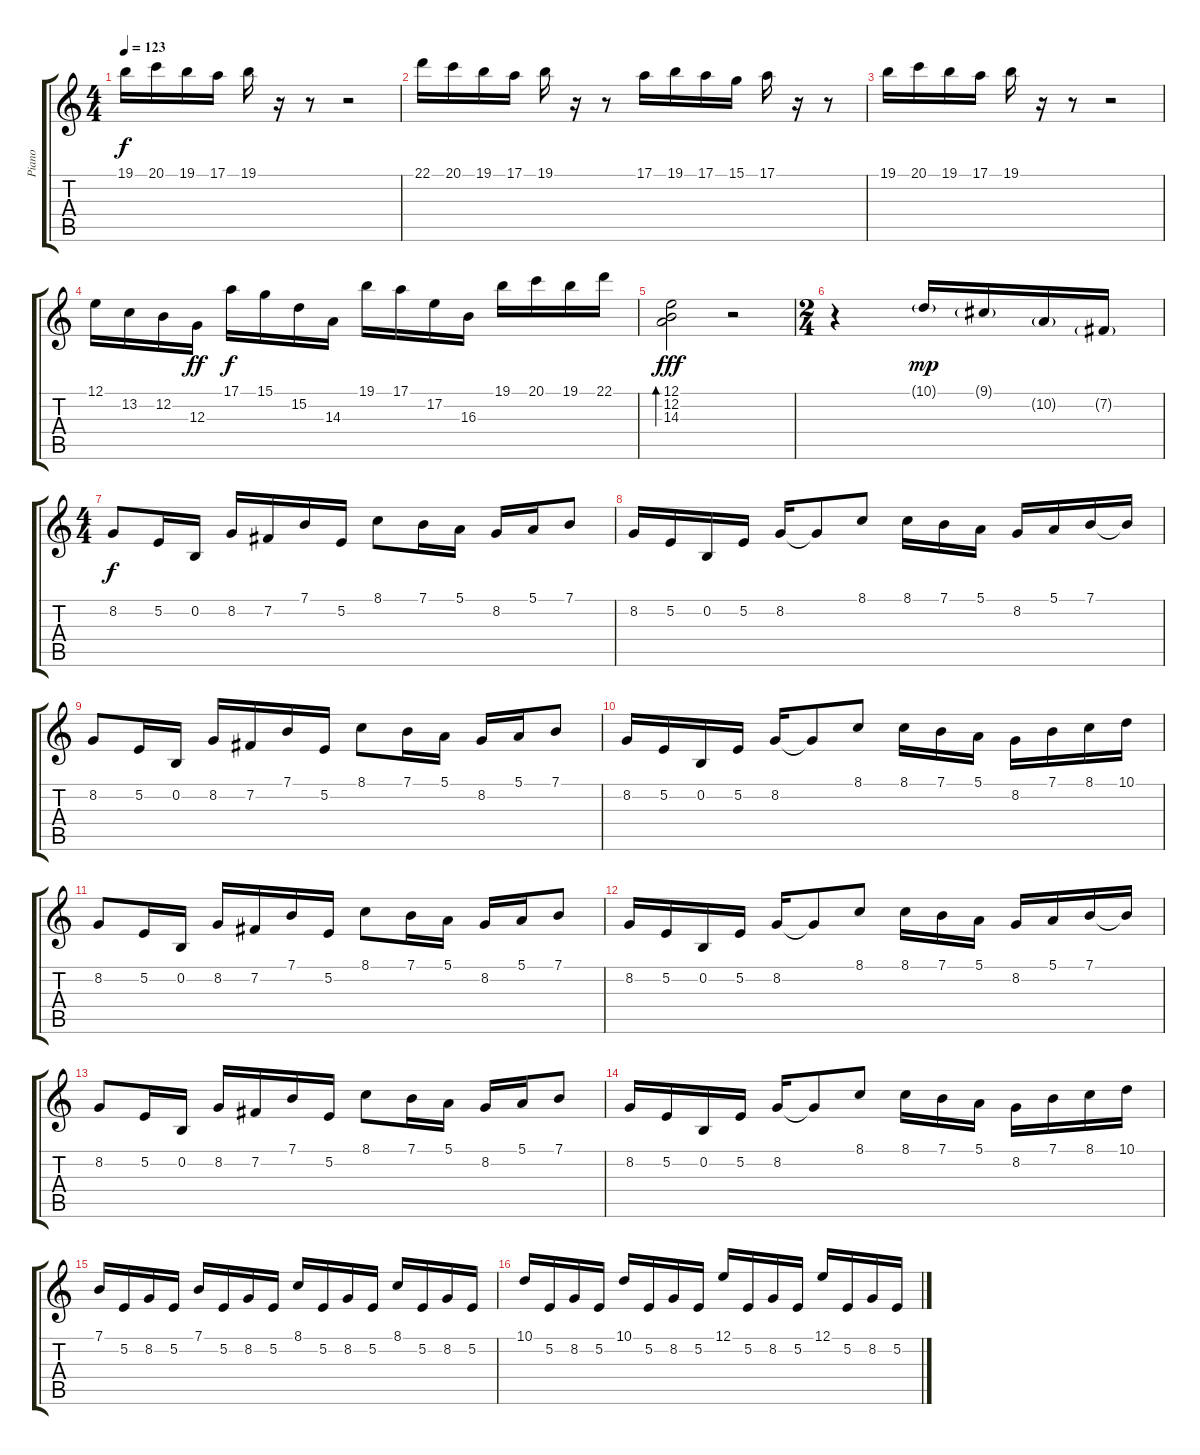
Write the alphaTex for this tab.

\track ("Piano" "Piano") {instrument electricgrandpiano}
\staff {score tabs}
\tuning (E4 B3 G3 D3 A2 E2) {hide}
\ts (4 4)
\tempo 123
\clef g2
\ks c
19.1.16{dy f volume 12} 20.1.16 19.1.16 17.1.16 19.1.16 r.16 r.8 r.2 |
22.1.16 20.1.16 19.1.16 17.1.16 19.1.16 r.16 r.8 17.1.16 19.1.16 17.1.16 15.1.16 17.1.16 r.16 r.8 |
19.1.16 20.1.16 19.1.16 17.1.16 19.1.16 r.16 r.8 r.2 |
12.1.16 13.2.16 12.2.16 12.3.16{dy ff} 17.1.16{dy f} 15.1.16 15.2.16 14.3.16 19.1.16 17.1.16 17.2.16 16.3.16 19.1.16 20.1.16 19.1.16 22.1.16 |
(12.1 12.2 14.3).2{bd 480 dy fff} r.2 |
\ts (2 4)
r.4 10.1{g}.16{dy mp} 9.1{g}.16 10.2{g}.16 7.2{g}.16 |
\ts (4 4)
8.2.8{dy f} 5.2.16 0.2.16 8.2.16 7.2.16 7.1.16 5.2.16 8.1.8 7.1.16 5.1.16 8.2.16 5.1.16 7.1.8 |
8.2.16 5.2.16 0.2.16 5.2.16 8.2.16 8.2{t}.8 8.1.8 8.1.16 7.1.16 5.1.16 8.2.16 5.1.16 7.1.16 7.1{t}.16 |
8.2.8 5.2.16 0.2.16 8.2.16 7.2.16 7.1.16 5.2.16 8.1.8 7.1.16 5.1.16 8.2.16 5.1.16 7.1.8 |
8.2.16 5.2.16 0.2.16 5.2.16 8.2.16 8.2{t}.8 8.1.8 8.1.16 7.1.16 5.1.16 8.2.16 7.1.16 8.1.16 10.1.16 |
8.2.8 5.2.16 0.2.16 8.2.16 7.2.16 7.1.16 5.2.16 8.1.8 7.1.16 5.1.16 8.2.16 5.1.16 7.1.8 |
8.2.16 5.2.16 0.2.16 5.2.16 8.2.16 8.2{t}.8 8.1.8 8.1.16 7.1.16 5.1.16 8.2.16 5.1.16 7.1.16 7.1{t}.16 |
8.2.8 5.2.16 0.2.16 8.2.16 7.2.16 7.1.16 5.2.16 8.1.8 7.1.16 5.1.16 8.2.16 5.1.16 7.1.8 |
8.2.16 5.2.16 0.2.16 5.2.16 8.2.16 8.2{t}.8 8.1.8 8.1.16 7.1.16 5.1.16 8.2.16 7.1.16 8.1.16 10.1.16 |
7.1.16 5.2.16 8.2.16 5.2.16 7.1.16 5.2.16 8.2.16 5.2.16 8.1.16 5.2.16 8.2.16 5.2.16 8.1.16 5.2.16 8.2.16 5.2.16 |
10.1.16 5.2.16 8.2.16 5.2.16 10.1.16 5.2.16 8.2.16 5.2.16 12.1.16 5.2.16 8.2.16 5.2.16 12.1.16 5.2.16 8.2.16 5.2.16
